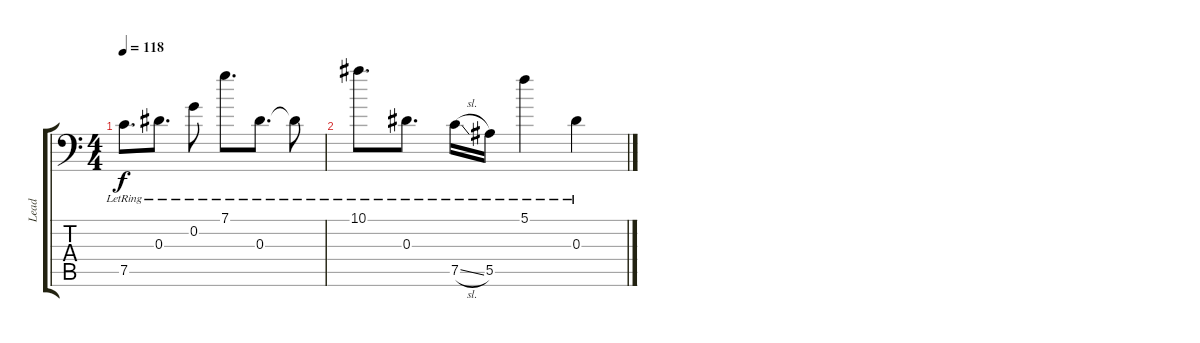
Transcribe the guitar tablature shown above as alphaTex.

\track ("Lead" "Lead") {instrument distortionguitar}
\staff {score tabs}
\tuning (C4 G3 Eb3 Bb2 F2 Bb1) {hide}
\ts (4 4)
\tempo 118
\clef f4
\ks c
7.5{lr}.8{d dy f} 0.3{lr}.8{d} 0.2{lr}.8 7.1{lr}.8{d} 0.3{lr}.8{d} 0.3{lr t}.8 |
10.1{lr}.8{d} 0.3{lr}.8{d} 7.5{sl lr}.16 5.5{lr}.16 5.1{lr}.4 0.3{lr}.4
